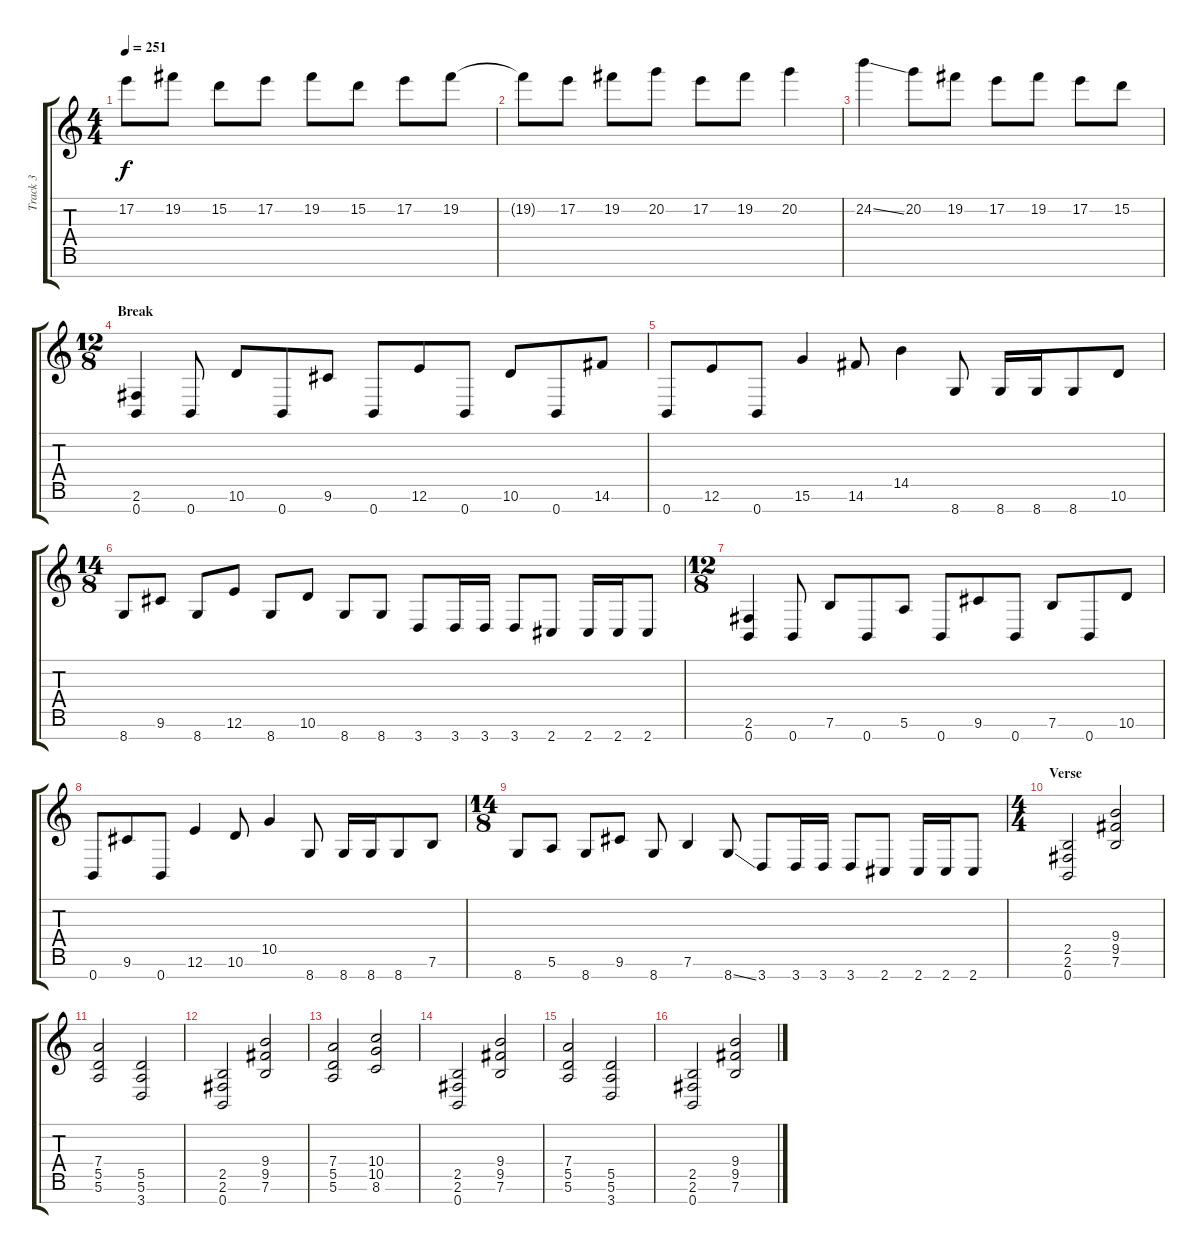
\track ("Track 3" "Track 3") {instrument distortionguitar}
\staff {score tabs}
\tuning (E4 B3 G3 D3 A2 E2 B1) {hide}
\ts (4 4)
\tempo 251
\clef g2
\ks c
17.2.8{dy f} 19.2.8 15.2.8 17.2.8 19.2.8 15.2.8 17.2.8 19.2.8 |
19.2{t}.8 17.2.8 19.2.8 20.2.8 17.2.8 19.2.8 20.2.4 |
24.2{ss}.4 20.2.8 19.2.8 17.2.8 19.2.8 17.2.8 15.2.8 |
\ts (12 8)
\section ("" "Break")
(2.6 0.7).4 0.7.8 10.6.8 0.7.8 9.6.8 0.7.8 12.6.8 0.7.8 10.6.8 0.7.8 14.6.8 |
0.7.8 12.6.8 0.7.8 15.6.4 14.6.8 14.5.4 8.7.8 8.7.16 8.7.16 8.7.8 10.6.8 |
\ts (14 8)
8.7.8 9.6.8 8.7.8 12.6.8 8.7.8 10.6.8 8.7.8 8.7.8 3.7.8 3.7.16 3.7.16 3.7.8 2.7.8 2.7.16 2.7.16 2.7.8 |
\ts (12 8)
(2.6 0.7).4 0.7.8 7.6.8 0.7.8 5.6.8 0.7.8 9.6.8 0.7.8 7.6.8 0.7.8 10.6.8 |
0.7.8 9.6.8 0.7.8 12.6.4 10.6.8 10.5.4 8.7.8 8.7.16 8.7.16 8.7.8 7.6.8 |
\ts (14 8)
8.7.8 5.6.8 8.7.8 9.6.8 8.7.8 7.6.4 8.7{ss}.8 3.7.8 3.7.16 3.7.16 3.7.8 2.7.8 2.7.16 2.7.16 2.7.8 |
\ts (4 4)
\section ("" "Verse")
(2.5 2.6 0.7).2 (9.4 9.5 7.6).2 |
(7.4 5.5 5.6).2 (5.5 5.6 3.7).2 |
(2.5 2.6 0.7).2 (9.4 9.5 7.6).2 |
(7.4 5.5 5.6).2 (10.4 10.5 8.6).2 |
(2.5 2.6 0.7).2 (9.4 9.5 7.6).2 |
(7.4 5.5 5.6).2 (5.5 5.6 3.7).2 |
(2.5 2.6 0.7).2 (9.4 9.5 7.6).2
